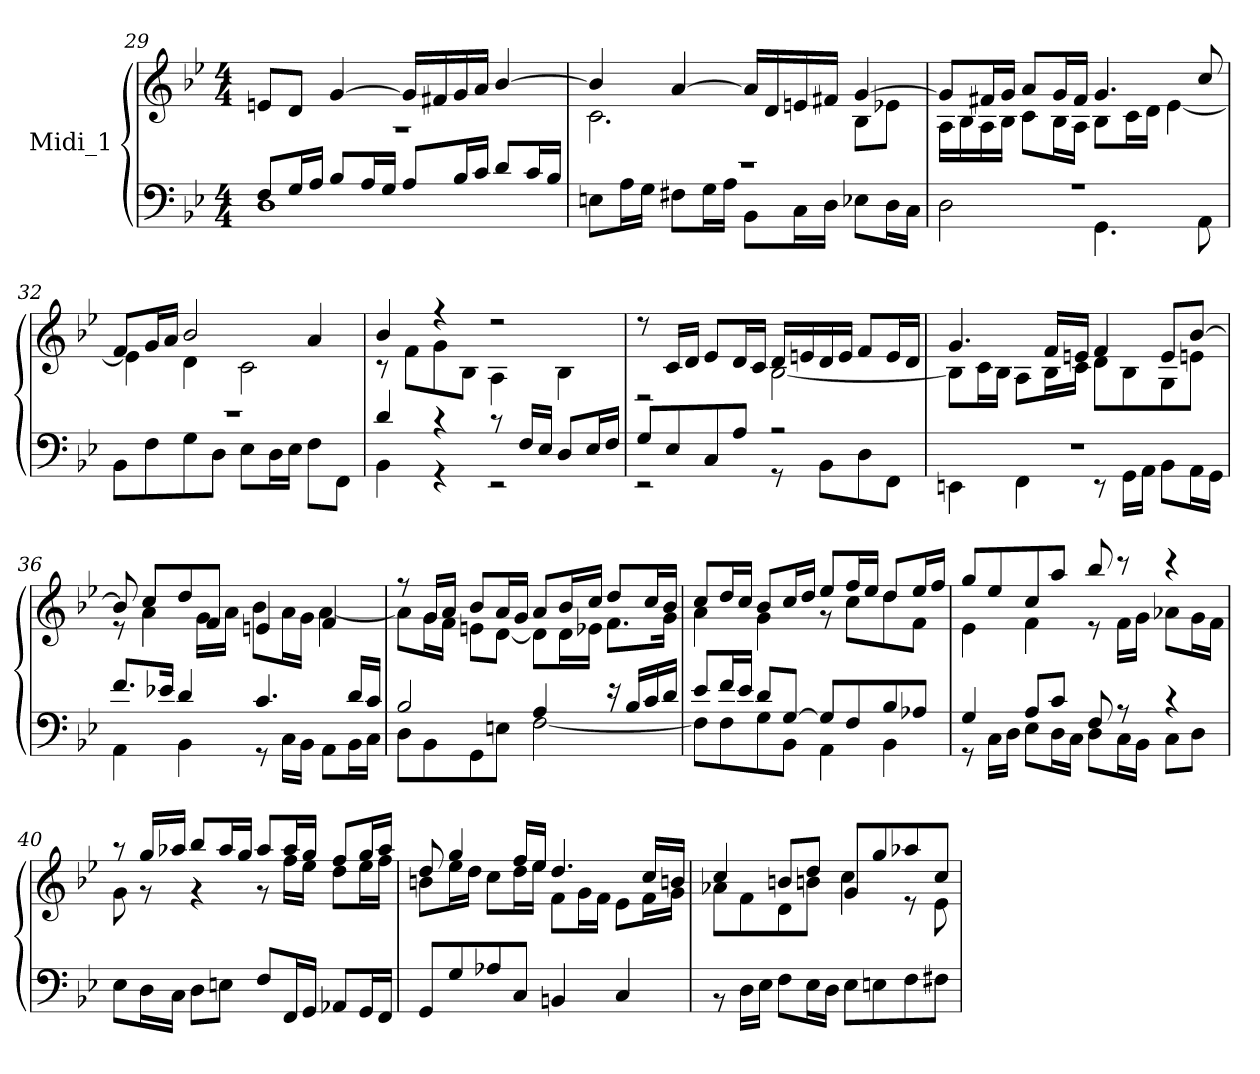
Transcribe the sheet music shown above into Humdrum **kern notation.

**kern	**kern
*part1	*part1
*staff2	*staff1
*I"Midi_1	*
*clefF4	*clefG2
*k[b-e-]	*k[b-e-]
*B-:	*B-:
*M4/4	*M4/4
=29	=29
*^	*^
8FL	1D\	8enL	1r
16GL	.	8dJ	.
16AJJ	.	.	.
8B-/L	.	[4g/	.
16A/L	.	.	.
16G/JJ	.	.	.
8A/L	.	16gLL]	.
.	.	16f#X	.
16B-/L	.	16g	.
16c/JJ	.	16aJJ	.
8d/L	.	[4b-/	.
16c/L	.	.	.
16B-/JJ	.	.	.
=30	=30	=30	=30
1r	8En\L	4b-/]	2.c\
.	16A\L	.	.
.	16G\JJ	.	.
.	8F#X\L	[4a/	.
.	16G\L	.	.
.	16A\JJ	.	.
.	8BB-\L	16aLL]	.
.	.	16d	.
.	16C\L	16en	.
.	16D\JJ	16f#XJJ	.
.	8E-X\L	[4g/	8B-L
.	16D\L	.	8e-XJ
.	16C\JJ	.	.
!!LO:LB:g=z	!!
=31	=31	=31	=31
1r	2D\	8gL]	16ALL
.	.	.	16B-
.	.	16f#XL	16A
.	.	16gJJ	16B-JJ
.	.	8a/L	8cL
.	.	16g/L	16B-L
.	.	16f#/JJ	16AJJ
.	4.GG\	4.g/	8B-L
.	.	.	16cL
.	.	.	16dJJ
.	.	.	[4e-\
.	8AA\	8cc/	.
=32	=32	=32	=32
1r	8BB-\L	8fL	4e-\]
.	8F\	16gL	.
.	.	16aJJ	.
.	8G\	2b-/	4d\
.	8D\J	.	.
.	8E-L	.	2c\
.	16DL	.	.
.	16E-JJ	.	.
.	8F\L	4a/	.
.	8FF\J	.	.
=33	=33	=33	=33
4d/	4BB-\	4b-/	8r
.	.	.	8fL
4r	4r	4r	8g
.	.	.	8B-J
8r	2r	2r	4A\
16FLL	.	.	.
16E-JJ	.	.	.
8D/L	.	.	4B-\
16E-/L	.	.	.
16F/JJ	.	.	.
!!LO:LB:g=z	!!
=34	=34	=34	=34
8G/L	2r	8r	2r
8E-/	.	16cLL	.
.	.	16dJJ	.
8C/	.	8e-L	.
8A/J	.	16dL	.
.	.	16cJJ	.
2r	8r	16dLL	[2B-\
.	.	16en	.
.	8BB-\L	16d	.
.	.	16eJJ	.
.	8D\	8f/L	.
.	8FF\J	16e/L	.
.	.	16d/JJ	.
=35	=35	=35	=35
1r	4EEn\	4.g/	8B-\L]
.	.	.	16c\L
.	.	.	16B-\JJ
.	4FF\	.	8A\L
.	.	16f/LL	16B-\L
.	.	16en/JJ	16c\JJ
.	8r	4f/	8dL
.	16GGLL	.	8B-
.	16AAJJ	.	.
.	8BB-L	8e/L	8G
.	16AAL	[8b-/J	8enJ
.	16GGJJ	.	.
=36	=36	=36	=36
8.fL	4AA\	8b-/]	8r
.	.	8ccL	4a\
16e-XJ	.	.	.
4d/	4BB-\	8dd	.
.	.	8fJ	16g\LL
.	.	.	16a\JJ
4.c/	8r	4en/	8b-\L
.	16C\LL	.	16a\L
.	16BB-\JJ	.	16g\JJ
.	8AA\L	4f/	[4a\
16d/LL	16BB-\L	.	.
16c/JJ	16C\JJ	.	.
!!LO:LB:g=z	!!
=37	=37	=37	=37
2B-/	8D\L	8r	8aL]
.	8BB-\	16gLL	16gL
.	.	16aJJ	16fJJ
.	8GG\	8b-L	8en\L
.	8En\J	16aL	[8d\J
.	.	16gJJ	.
4A/	[2F\	8aL	8d\L]
.	.	16b-L	16d\L
.	.	16ccJJ	16e-X\JJ
16r	.	8ddL	8.fL
16B-LL	.	.	.
16c	.	16ccL	.
16dJJ	.	16b-JJ	16gJ
=38	=38	=38	=38
8e-/L	8FL]	8ccL	4a\
16f/L	8F	16ddL	.
16e-/JJ	.	16ccJJ	.
8dL	8G	8b-/L	4g\
[8GJ	8BB-J	16cc/L	.
.	.	16dd/JJ	.
8G/L]	4AA\	8ee-L	8r
8F/	.	16ffL	8cc\L
.	.	16ee-JJ	.
8B-/	4BB-\	8ddL	8dd\
8A-X/J	.	16ee-L	8f\J
.	.	16ffJJ	.
=39	=39	=39	=39
4G/	8r	8gg/L	4e-\
.	16C\LL	8ee-/	.
.	16D\JJ	.	.
8A/L	8E-L	8cc/	4f\
8c/J	16DL	8aa/J	.
.	16CJJ	.	.
8F/	8D\L	8bb-/	8r
8r	16C\L	8r	16f\LL
.	16BB-\JJ	.	16g\JJ
4r	8C\L	4r	8a-X\L
.	8D\J	.	16g\L
.	.	.	16f\JJ
!!LO:LB:g=z	!!
=40	=40	=40	=40
1ryy	8E-\L	8r	8g\
.	16D\L	16gg/LL	8r
.	16C\JJ	16aa-X/JJ	.
.	8D\L	8bb-/L	4r
.	8En\J	16aa-/L	.
.	.	16gg/JJ	.
.	8F/L	8aa-L	8r
.	16FF/L	16aa-L	16ffLL
.	16GG/JJ	16ggJJ	16ee-JJ
.	8AA-X/L	8ff/L	8dd\L
.	16GG/L	16gg/L	16ee-\L
.	16FF/JJ	16aa-/JJ	16ff\JJ
=41	=41	=41	=41
1ryy	8GG/L	8dd/	8bn\L
.	8G/	4gg/	16ee-\L
.	.	.	16dd\JJ
.	8A-X/	.	8cc\L
.	8C/J	16ffLL	16dd\L
.	.	16ee-JJ	16ee-\JJ
.	4BBn/	4.dd/	8f\L
.	.	.	16g\L
.	.	.	16f\JJ
.	4C/	.	8e-L
.	.	16ccLL	16fL
.	.	16bnJJ	16gJJ
=42	=42	=42	=42
1ryy	8r	4cc/	8a-XL
.	16DLL	.	8f
.	16E-JJ	.	.
.	8F\L	8bn/L	8d
.	16E-\L	8dd/J	8bnJ
.	16D\JJ	.	.
.	8E-L	8gL	4cc\
.	8En	8gg	.
.	8F	8aa-X/	8r
.	8F#XJ	8cc/J	8e-\
*v	*v	*	*
*	*v	*v
=	=
*-	*-
